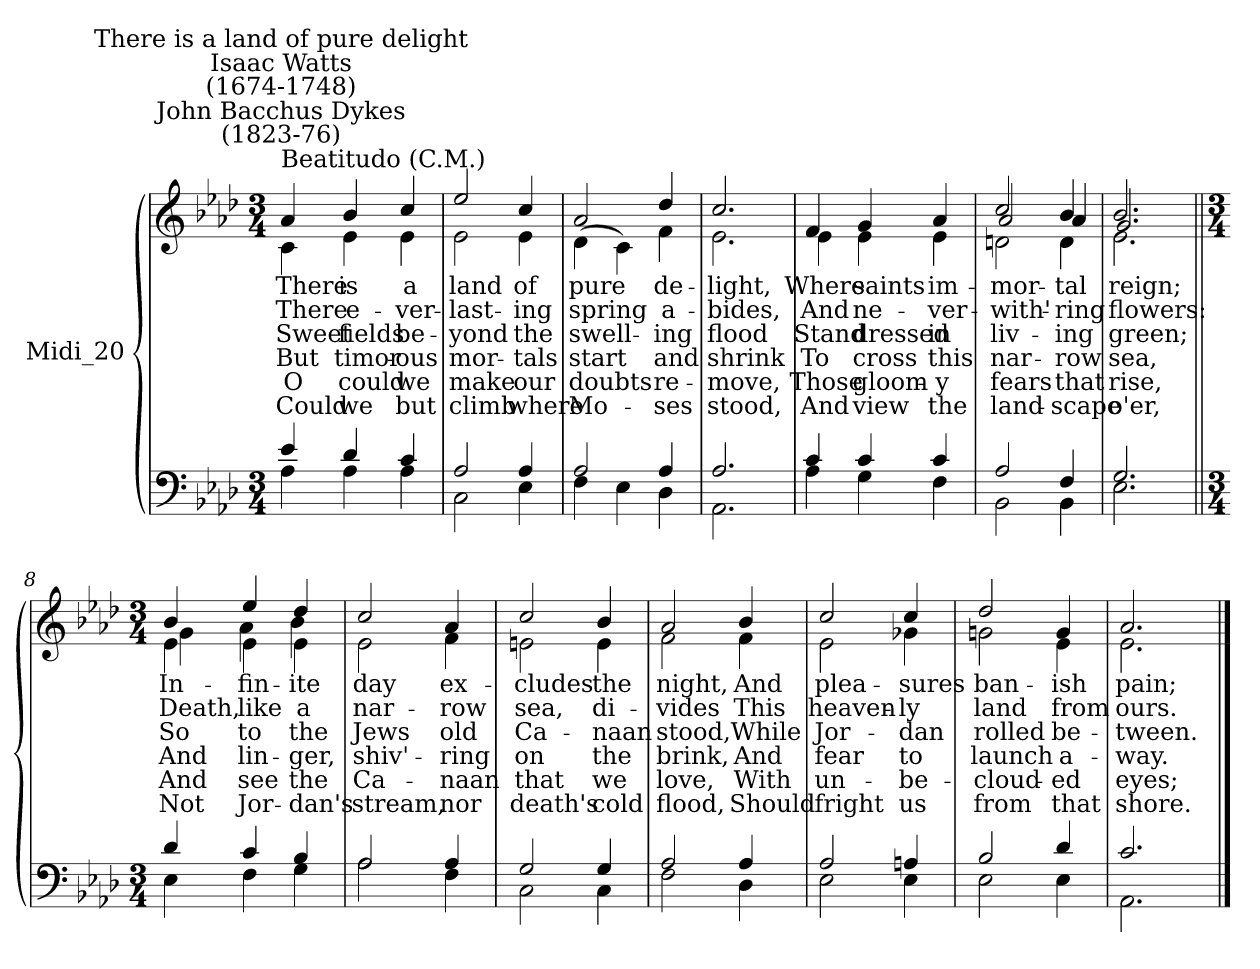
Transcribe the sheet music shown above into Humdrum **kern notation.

**kern	**kern	**text	**text	**text	**text	**text	**text
*part2	*part1	*part1	*part1	*part1	*part1	*part1	*part1
*staff2	*staff1	*staff1	*staff1	*staff1	*staff1	*staff1	*staff1
*I"Midi_20	*I"Midi_20	*	*	*	*	*	*
*clefF4	*clefG2	*	*	*	*	*	*
*k[b-e-a-d-]	*k[b-e-a-d-]	*	*	*	*	*	*
*A-:	*A-:	*	*	*	*	*	*
*M3/4	*M3/4	*	*	*	*	*	*
=1	=1	=1	=1	=1	=1	=1	=1
*^	*^	*	*	*	*	*	*
!	!	!LO:TX:a:t=Beatitudo (C.M.)	!	!	!	!	!	!	!
!	!	!LO:TX:a:cj:t=John Bacchus Dykes\n(1823-76)	!	!	!	!	!	!	!
!	!	!LO:TX:a:cj:t=Isaac Watts\n(1674-1748)	!	!	!	!	!	!	!
!	!	!LO:TX:a:cj:t=There is a land of pure delight	!	!	!	!	!	!	!
!	!	!	!LO:N:vis=1	!LO:LY:b	!LO:LY:b	!LO:LY:b	!LO:LY:b	!LO:LY:b	!LO:LY:b
*	*	*	*^	*	*	*	*	*	*
4e-/	4A-\	4a-/	2.ryy	4c\	There	There	Sweet	But	O	Could
!	!	!	!	!	!LO:LY:b	!LO:LY:b	!LO:LY:b	!LO:LY:b	!LO:LY:b	!LO:LY:b
4d-/	4A-\	4b-/	.	4e-\	is	e-	-fields	timor-	-could	we
!	!	!	!	!	!LO:LY:b	!LO:LY:b	!LO:LY:b	!LO:LY:b	!LO:LY:b	!LO:LY:b
4c/	4A-\	4cc/	.	4e-\	a	ver-	-be-	-ous	we	but
=2	=2	=2	=2	=2	=2	=2	=2	=2	=2	=2
!	!	!	!LO:N:vis=1	!	!LO:LY:b	!LO:LY:b	!LO:LY:b	!LO:LY:b	!LO:LY:b	!LO:LY:b
2A-/	2C\	2ee-/	2.ryy	2e-\	land	last-	-yond	mor-	-make	climb
!	!	!	!	!	!LO:LY:b	!LO:LY:b	!LO:LY:b	!LO:LY:b	!LO:LY:b	!LO:LY:b
4A-/	4E-\	4cc/	.	4e-\	of	ing	the	tals	our	where
=3	=3	=3	=3	=3	=3	=3	=3	=3	=3	=3
!	!	!	!LO:N:vis=1	!	!LO:LY:b	!LO:LY:b	!LO:LY:b	!LO:LY:b	!LO:LY:b	!LO:LY:b
2A-/	4F\	2a-/	2.ryy	(<4d-\	pure	spring	swell-	start	doubts	Mo-
.	4E-\	.	.	4c\)	.	.	.	.	.	.
!	!	!	!	!	!LO:LY:b	!LO:LY:b	!LO:LY:b	!LO:LY:b	!LO:LY:b	!LO:LY:b
4A-/	4D-\	4dd-/	.	4f\	de-	-a-	-ing	and	re-	-ses
=4	=4	=4	=4	=4	=4	=4	=4	=4	=4	=4
!	!	!	!LO:N:vis=1	!	!LO:LY:b	!LO:LY:b	!LO:LY:b	!LO:LY:b	!LO:LY:b	!LO:LY:b
2.A-/	2.AA-\	2.cc/	2.ryy	2.e-\	light,	bides,	flood	shrink	move,	stood,
=5	=5	=5	=5	=5	=5	=5	=5	=5	=5	=5
!	!	!	!LO:N:vis=1	!	!LO:LY:b	!LO:LY:b	!LO:LY:b	!LO:LY:b	!LO:LY:b	!LO:LY:b
4c/	4A-\	4f/	2.ryy	4e-\	Where	And	Stand	To	Those	And
!	!	!	!	!	!LO:LY:b	!LO:LY:b	!LO:LY:b	!LO:LY:b	!LO:LY:b	!LO:LY:b
4c/	4G\	4g/	.	4e-\	saints	ne-	-dressed	cross	gloom-	-view
!	!	!	!	!	!LO:LY:b	!LO:LY:b	!LO:LY:b	!LO:LY:b	!LO:LY:b	!LO:LY:b
4c/	4F\	4a-/	.	4e-\	im-	-ver-	-in	this	y	the
=6	=6	=6	=6	=6	=6	=6	=6	=6	=6	=6
!	!	!	!	!	!LO:LY:b	!LO:LY:b	!LO:LY:b	!LO:LY:b	!LO:LY:b	!LO:LY:b
2A-/	2BB-\	2cc/	2a-/	2dn\	mor-	-with'-	-liv-	-nar-	-fears	land-
!	!	!	!	!	!LO:LY:b	!LO:LY:b	!LO:LY:b	!LO:LY:b	!LO:LY:b	!LO:LY:b
4F/	4BB-\	4b-/	4a-/	4d\	-tal	ring	ing	row	that	scape
=7	=7	=7	=7	=7	=7	=7	=7	=7	=7	=7
!	!	!	!	!	!LO:LY:b	!LO:LY:b	!LO:LY:b	!LO:LY:b	!LO:LY:b	!LO:LY:b
2.G/	2.E-\	2.b-/	2.g/	2.e-\	reign;	flowers:	green;	sea,	rise,	o'er,
!!LO:LB:g=z	!!	!!
=8||	=8||	=8||	=8||	=8||	=8||	=8||	=8||	=8||	=8||	=8||
*M3/4	*	*M3/4	*	*	*	*	*	*	*	*
!	!	!	!	!	!LO:LY:b	!LO:LY:b	!LO:LY:b	!LO:LY:b	!LO:LY:b	!LO:LY:b
4d-/	4E-\	4b-/	4e-\	4g\	In-	-Death,	So	And	And	Not
!	!	!	!	!	!LO:LY:b	!LO:LY:b	!LO:LY:b	!LO:LY:b	!LO:LY:b	!LO:LY:b
4c/	4F\	4ee-/	4e-\	4a-\	fin-	-like	to	lin-	-see	Jor-
!	!	!	!	!	!LO:LY:b	!LO:LY:b	!LO:LY:b	!LO:LY:b	!LO:LY:b	!LO:LY:b
4B-/	4G\	4dd-/	4e-\	4b-\	-ite	a	the	ger,	the	dan's
=9	=9	=9	=9	=9	=9	=9	=9	=9	=9	=9
!	!	!	!LO:N:vis=1	!	!LO:LY:b	!LO:LY:b	!LO:LY:b	!LO:LY:b	!LO:LY:b	!LO:LY:b
2A-/	2A-\	2cc/	2.ryy	2e-\	day	nar-	-Jews	shiv'-	-Ca-	-stream,
!	!	!	!	!	!LO:LY:b	!LO:LY:b	!LO:LY:b	!LO:LY:b	!LO:LY:b	!LO:LY:b
4A-/	4F\	4a-/	.	4f\	ex-	-row	old	ring	naan	nor
=10	=10	=10	=10	=10	=10	=10	=10	=10	=10	=10
!	!	!	!LO:N:vis=1	!	!LO:LY:b	!LO:LY:b	!LO:LY:b	!LO:LY:b	!LO:LY:b	!LO:LY:b
2G/	2C\	2cc/	2.ryy	2en\	cludes	sea,	Ca-	-on	that	death's
!	!	!	!	!	!LO:LY:b	!LO:LY:b	!LO:LY:b	!LO:LY:b	!LO:LY:b	!LO:LY:b
4G/	4C\	4b-/	.	4e\	the	di-	-naan	the	we	cold
=11	=11	=11	=11	=11	=11	=11	=11	=11	=11	=11
!	!	!	!LO:N:vis=1	!	!LO:LY:b	!LO:LY:b	!LO:LY:b	!LO:LY:b	!LO:LY:b	!LO:LY:b
2A-/	2F\	2a-/	2.ryy	2f\	night,	vides	stood,	brink,	love,	flood,
!	!	!	!	!	!LO:LY:b	!LO:LY:b	!LO:LY:b	!LO:LY:b	!LO:LY:b	!LO:LY:b
4A-/	4D-\	4b-/	.	4f\	And	This	While	And	With	Should
=12	=12	=12	=12	=12	=12	=12	=12	=12	=12	=12
!	!	!	!LO:N:vis=1	!	!LO:LY:b	!LO:LY:b	!LO:LY:b	!LO:LY:b	!LO:LY:b	!LO:LY:b
2A-/	2E-\	2cc/	2.ryy	2e-\	plea-	-heaven-	-Jor-	-fear	un-	-fright
!	!	!	!	!	!LO:LY:b	!LO:LY:b	!LO:LY:b	!LO:LY:b	!LO:LY:b	!LO:LY:b
4An/	4E-\	4cc/	.	4g-X\	sures	ly	dan	to	be-	-us
=13	=13	=13	=13	=13	=13	=13	=13	=13	=13	=13
!	!	!	!LO:N:vis=1	!	!LO:LY:b	!LO:LY:b	!LO:LY:b	!LO:LY:b	!LO:LY:b	!LO:LY:b
2B-/	2E-\	2dd-/	2.ryy	2gn\	ban-	-land	rolled	launch	cloud-	-from
!	!	!	!	!	!LO:LY:b	!LO:LY:b	!LO:LY:b	!LO:LY:b	!LO:LY:b	!LO:LY:b
4d-/	4E-\	4g/	.	4e-\	ish	from	be-	-a-	-ed	that
=14	=14	=14	=14	=14	=14	=14	=14	=14	=14	=14
!	!	!	!LO:N:vis=1	!	!LO:LY:b	!LO:LY:b	!LO:LY:b	!LO:LY:b	!LO:LY:b	!LO:LY:b
2.c/	2.AA-\	2.a-/	2.ryy	2.e-\	pain;	ours.	tween.	way.	eyes;	shore.
*v	*v	*	*	*	*	*	*	*	*	*
*	*v	*v	*v	*	*	*	*	*	*
==	==	==	==	==	==	==	==
*-	*-	*-	*-	*-	*-	*-	*-
